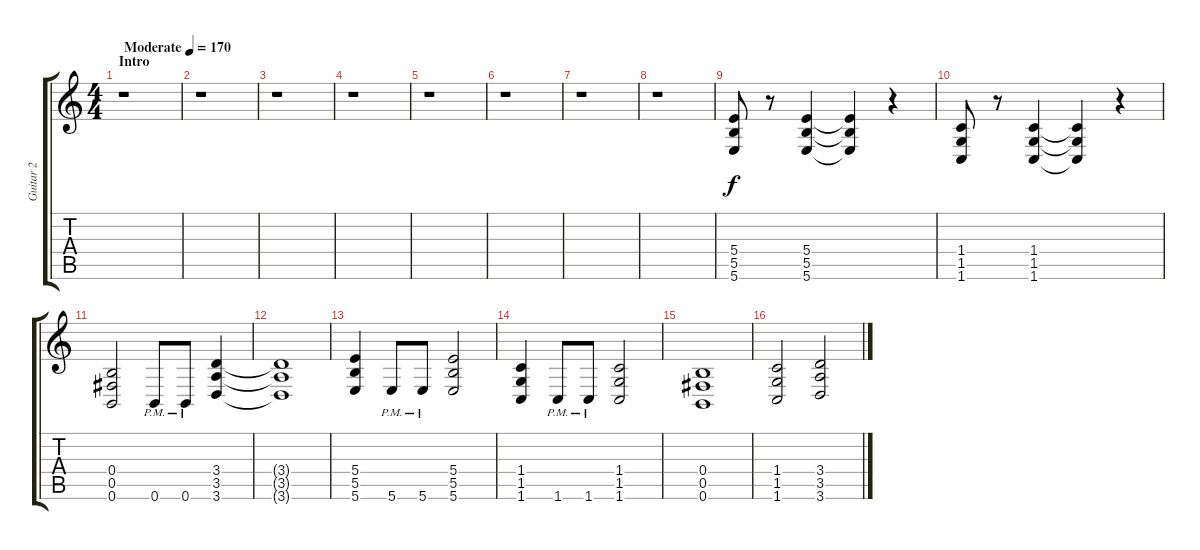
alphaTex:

\track ("Guitar 2" "Guitar 2") {instrument distortionguitar}
\staff {score tabs}
\tuning (Db4 Ab3 E3 B2 Gb2 B1) {hide}
\ts (4 4)
\section ("" "Intro")
\tempo (170 "Moderate")
\clef g2
\ks c
r.1{dy f instrument distortionguitar} |
r.1 |
r.1 |
r.1 |
r.1 |
r.1 |
r.1 |
r.1 |
(5.4 5.5 5.6).8 r.8 (5.4 5.5 5.6).4 (5.4{t} 5.5{t} 5.6{t}).4 r.4 |
(1.4 1.5 1.6).8 r.8 (1.4 1.5 1.6).4 (1.4{t} 1.5{t} 1.6{t}).4 r.4 |
(0.4 0.5 0.6).2 0.6{pm}.8 0.6{pm}.8 (3.4 3.5 3.6).4 |
(3.4{t} 3.5{t} 3.6{t}).1 |
(5.4 5.5 5.6).4 5.6{pm}.8 5.6{pm}.8 (5.4 5.5 5.6).2 |
(1.4 1.5 1.6).4 1.6{pm}.8 1.6{pm}.8 (1.4 1.5 1.6).2 |
(0.4 0.5 0.6).1 |
(1.4 1.5 1.6).2 (3.4 3.5 3.6).2
